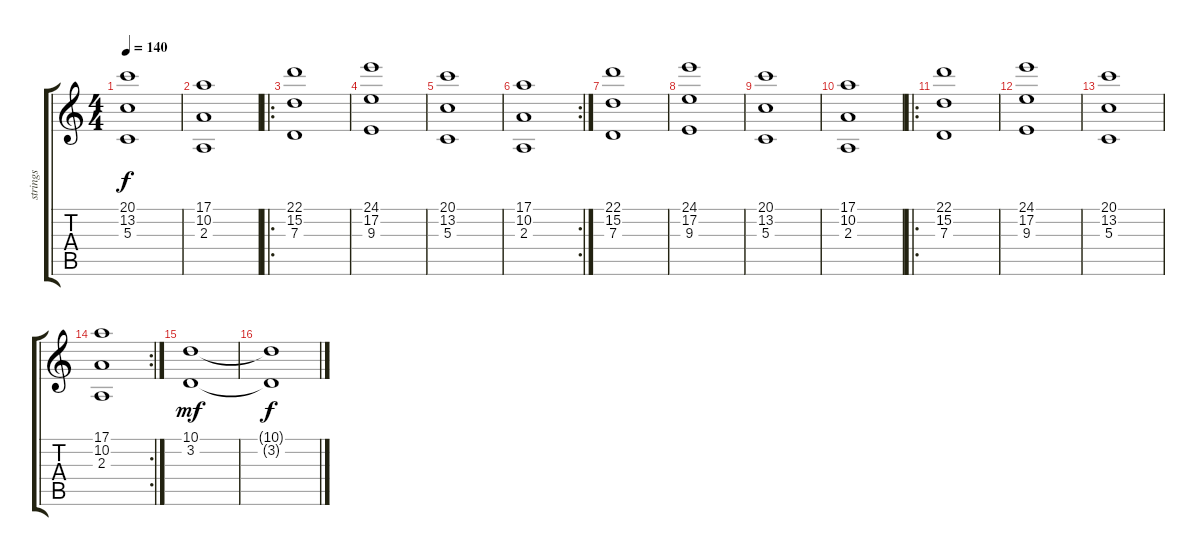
\track ("strings" "strings") {instrument stringensemble1}
\staff {score tabs}
\tuning (E4 B3 G3 D3 A2 E2) {hide}
\ts (4 4)
\tempo 140
\clef g2
\ks c
(20.1 13.2 5.3).1{dy f} |
(17.1 10.2 2.3).1 |
\ro
(22.1 15.2 7.3).1 |
(24.1 17.2 9.3).1 |
(20.1 13.2 5.3).1 |
\rc 2
(17.1 10.2 2.3).1 |
(22.1 15.2 7.3).1 |
(24.1 17.2 9.3).1 |
(20.1 13.2 5.3).1 |
(17.1 10.2 2.3).1 |
\ro
(22.1 15.2 7.3).1 |
(24.1 17.2 9.3).1 |
(20.1 13.2 5.3).1 |
\rc 2
(17.1 10.2 2.3).1 |
(10.1 3.2).1{dy mf} |
(10.1{t} 3.2{t}).1{dy f}
